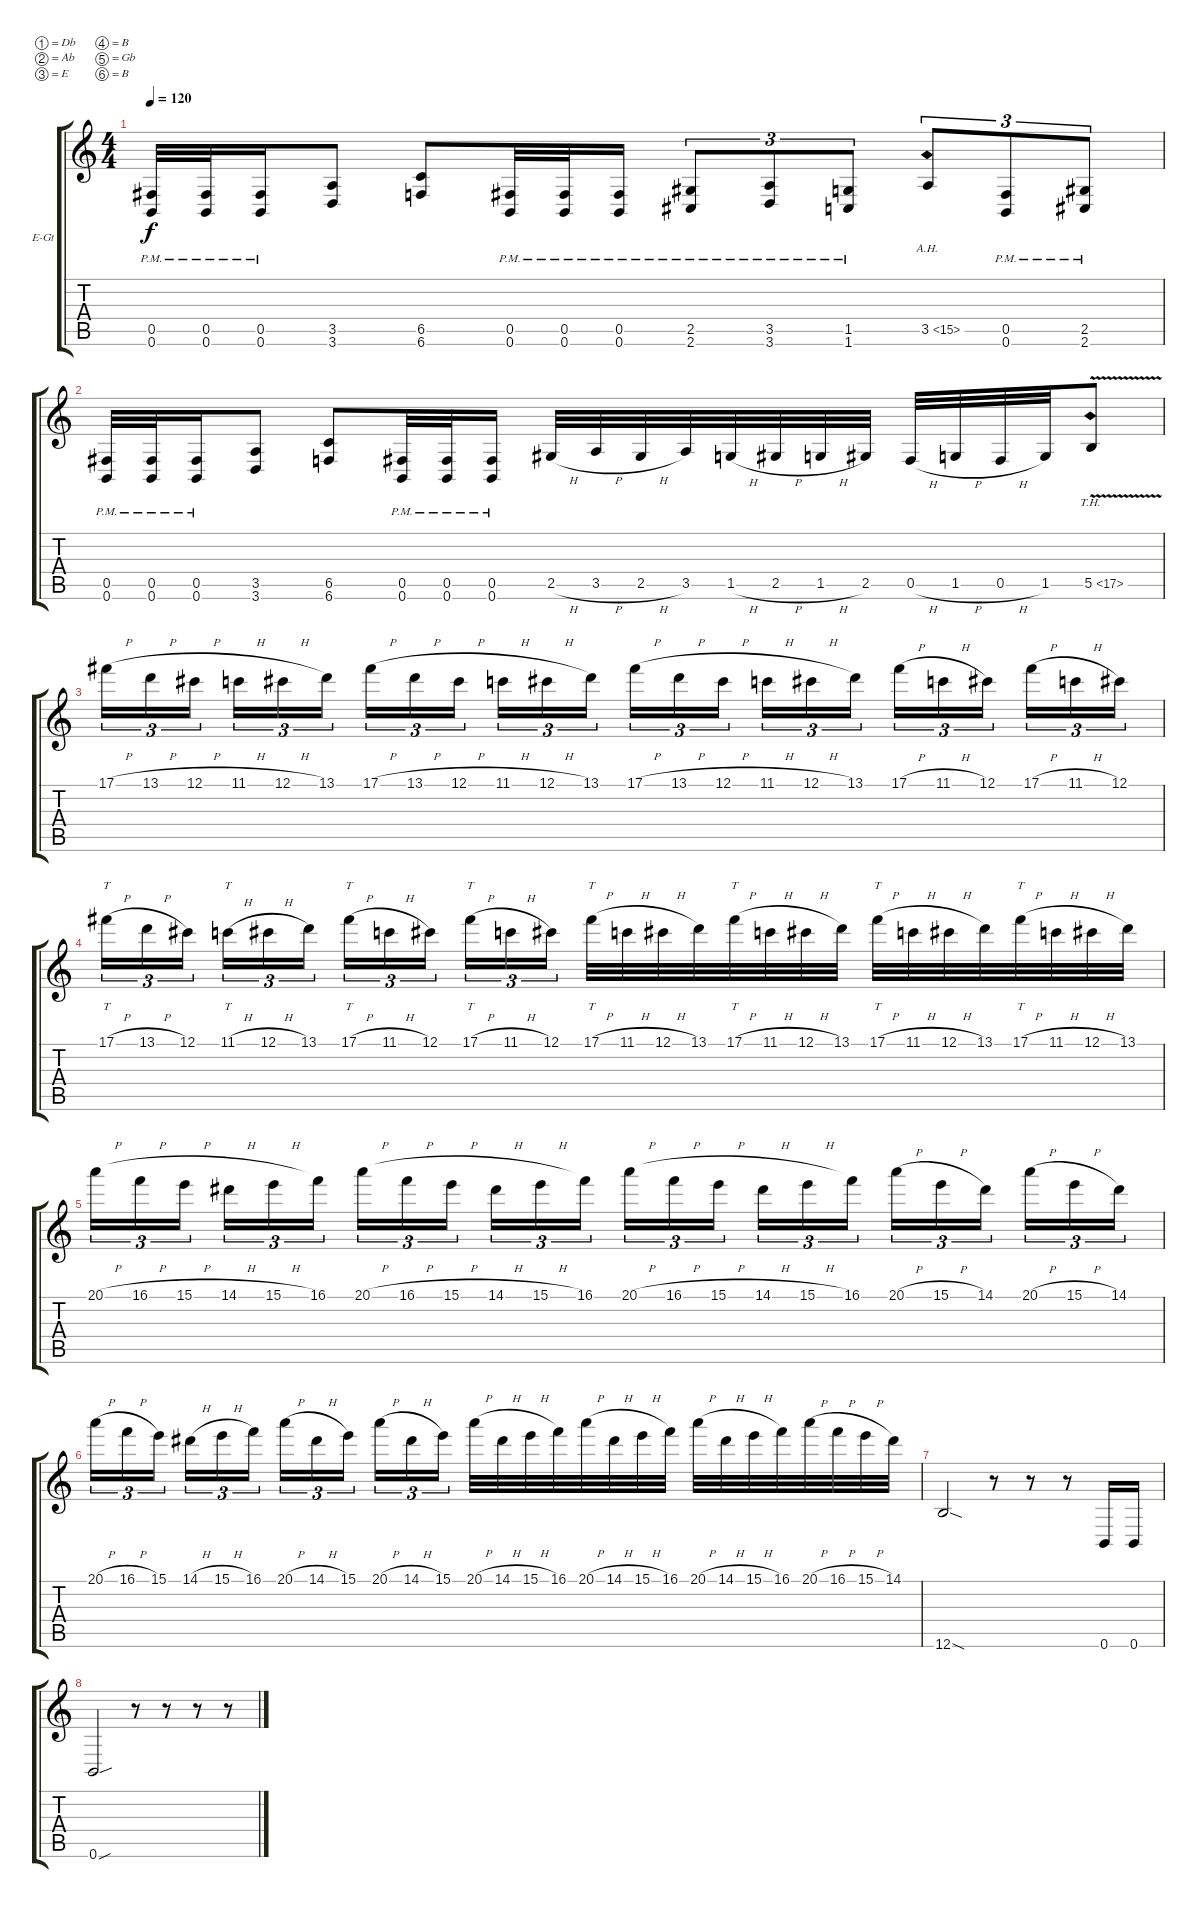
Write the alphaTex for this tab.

\defaultSystemsLayout 4
\bracketExtendMode groupsimilarinstruments
\firstSystemTrackNameOrientation horizontal
\otherSystemsTrackNameOrientation horizontal
\track ("Electric Guitar" "E-Gt") {instrument distortionguitar}
\staff {score tabs}
\tuning (Db4 Ab3 E3 B2 Gb2 B1)
\ts (4 4)
\tempo 120
\clef g2
\ks c
(0.6{pm} 0.5{pm}).32{dy f} (0.5{pm} 0.6{pm}).32 (0.6{pm} 0.5{pm}).16 (3.6 3.5).8 (6.5 6.6).8 (0.6{pm} 0.5{pm}).32 (0.5{pm} 0.6{pm}).32 (0.6{pm} 0.5{pm}).16 (2.5{pm} 2.6{pm}).8{tu (3 2)} (3.5{pm} 3.6{pm}).8{tu (3 2)} (1.6{pm} 1.5{pm}).8{tu (3 2)} 3.5{ah 12}.8{tu (3 2)} (0.5{pm} 0.6{pm}).8{tu (3 2)} (2.6{pm} 2.5{pm}).8{tu (3 2)} |
(0.6{pm} 0.5{pm}).32 (0.5{pm} 0.6{pm}).32 (0.6{pm} 0.5{pm}).16 (3.6 3.5).8 (6.5 6.6).8 (0.6{pm} 0.5{pm}).32 (0.5{pm} 0.6{pm}).32 (0.6{pm} 0.5{pm}).16 2.5{h}.32 3.5{h}.32 2.5{h}.32 3.5.32 1.5{h}.32 2.5{h}.32 1.5{h}.32 2.5.32 0.5{h}.32 1.5{h}.32 0.5{h}.32 1.5.32 5.5{th 12 v}.8 |
17.1{h}.16{tu (3 2)} 13.1{h}.16{tu (3 2)} 12.1{h}.16{tu (3 2)} 11.1{h}.16{tu (3 2)} 12.1{h}.16{tu (3 2)} 13.1.16{tu (3 2)} 17.1{h}.16{tu (3 2)} 13.1{h}.16{tu (3 2)} 12.1{h}.16{tu (3 2)} 11.1{h}.16{tu (3 2)} 12.1{h}.16{tu (3 2)} 13.1.16{tu (3 2)} 17.1{h}.16{tu (3 2)} 13.1{h}.16{tu (3 2)} 12.1{h}.16{tu (3 2)} 11.1{h}.16{tu (3 2)} 12.1{h}.16{tu (3 2)} 13.1.16{tu (3 2)} 17.1{h}.16{tu (3 2)} 11.1{h}.16{tu (3 2)} 12.1.16{tu (3 2)} 17.1{h}.16{tu (3 2)} 11.1{h}.16{tu (3 2)} 12.1.16{tu (3 2)} |
17.1{h}.16{tt tu (3 2)} 13.1{h}.16{tu (3 2)} 12.1.16{tu (3 2)} 11.1{h}.16{tt tu (3 2)} 12.1{h}.16{tu (3 2)} 13.1.16{tu (3 2)} 17.1{h}.16{tt tu (3 2)} 11.1{h}.16{tu (3 2)} 12.1.16{tu (3 2)} 17.1{h}.16{tt tu (3 2)} 11.1{h}.16{tu (3 2)} 12.1.16{tu (3 2)} 17.1{h}.32{tt} 11.1{h}.32 12.1{h}.32 13.1.32 17.1{h}.32{tt} 11.1{h}.32 12.1{h}.32 13.1.32 17.1{h}.32{tt} 11.1{h}.32 12.1{h}.32 13.1.32 17.1{h}.32{tt} 11.1{h}.32 12.1{h}.32 13.1.32 |
20.1{h}.16{tu (3 2)} 16.1{h}.16{tu (3 2)} 15.1{h}.16{tu (3 2)} 14.1{h}.16{tu (3 2)} 15.1{h}.16{tu (3 2)} 16.1.16{tu (3 2)} 20.1{h}.16{tu (3 2)} 16.1{h}.16{tu (3 2)} 15.1{h}.16{tu (3 2)} 14.1{h}.16{tu (3 2)} 15.1{h}.16{tu (3 2)} 16.1.16{tu (3 2)} 20.1{h}.16{tu (3 2)} 16.1{h}.16{tu (3 2)} 15.1{h}.16{tu (3 2)} 14.1{h}.16{tu (3 2)} 15.1{h}.16{tu (3 2)} 16.1.16{tu (3 2)} 20.1{h}.16{tu (3 2)} 15.1{h}.16{tu (3 2)} 14.1.16{tu (3 2)} 20.1{h}.16{tu (3 2)} 15.1{h}.16{tu (3 2)} 14.1.16{tu (3 2)} |
20.1{h}.16{tu (3 2)} 16.1{h}.16{tu (3 2)} 15.1.16{tu (3 2)} 14.1{h}.16{tu (3 2)} 15.1{h}.16{tu (3 2)} 16.1.16{tu (3 2)} 20.1{h}.16{tu (3 2)} 14.1{h}.16{tu (3 2)} 15.1.16{tu (3 2)} 20.1{h}.16{tu (3 2)} 14.1{h}.16{tu (3 2)} 15.1.16{tu (3 2)} 20.1{h}.32 14.1{h}.32 15.1{h}.32 16.1.32 20.1{h}.32 14.1{h}.32 15.1{h}.32 16.1.32 20.1{h}.32 14.1{h}.32 15.1{h}.32 16.1.32 20.1{h}.32 16.1{h}.32 15.1{h}.32 14.1.32 |
12.6{sod}.2 r.8 r.8 r.8 0.6.16 0.6.16 |
0.6{sou}.2 r.8 r.8 r.8 r.8
